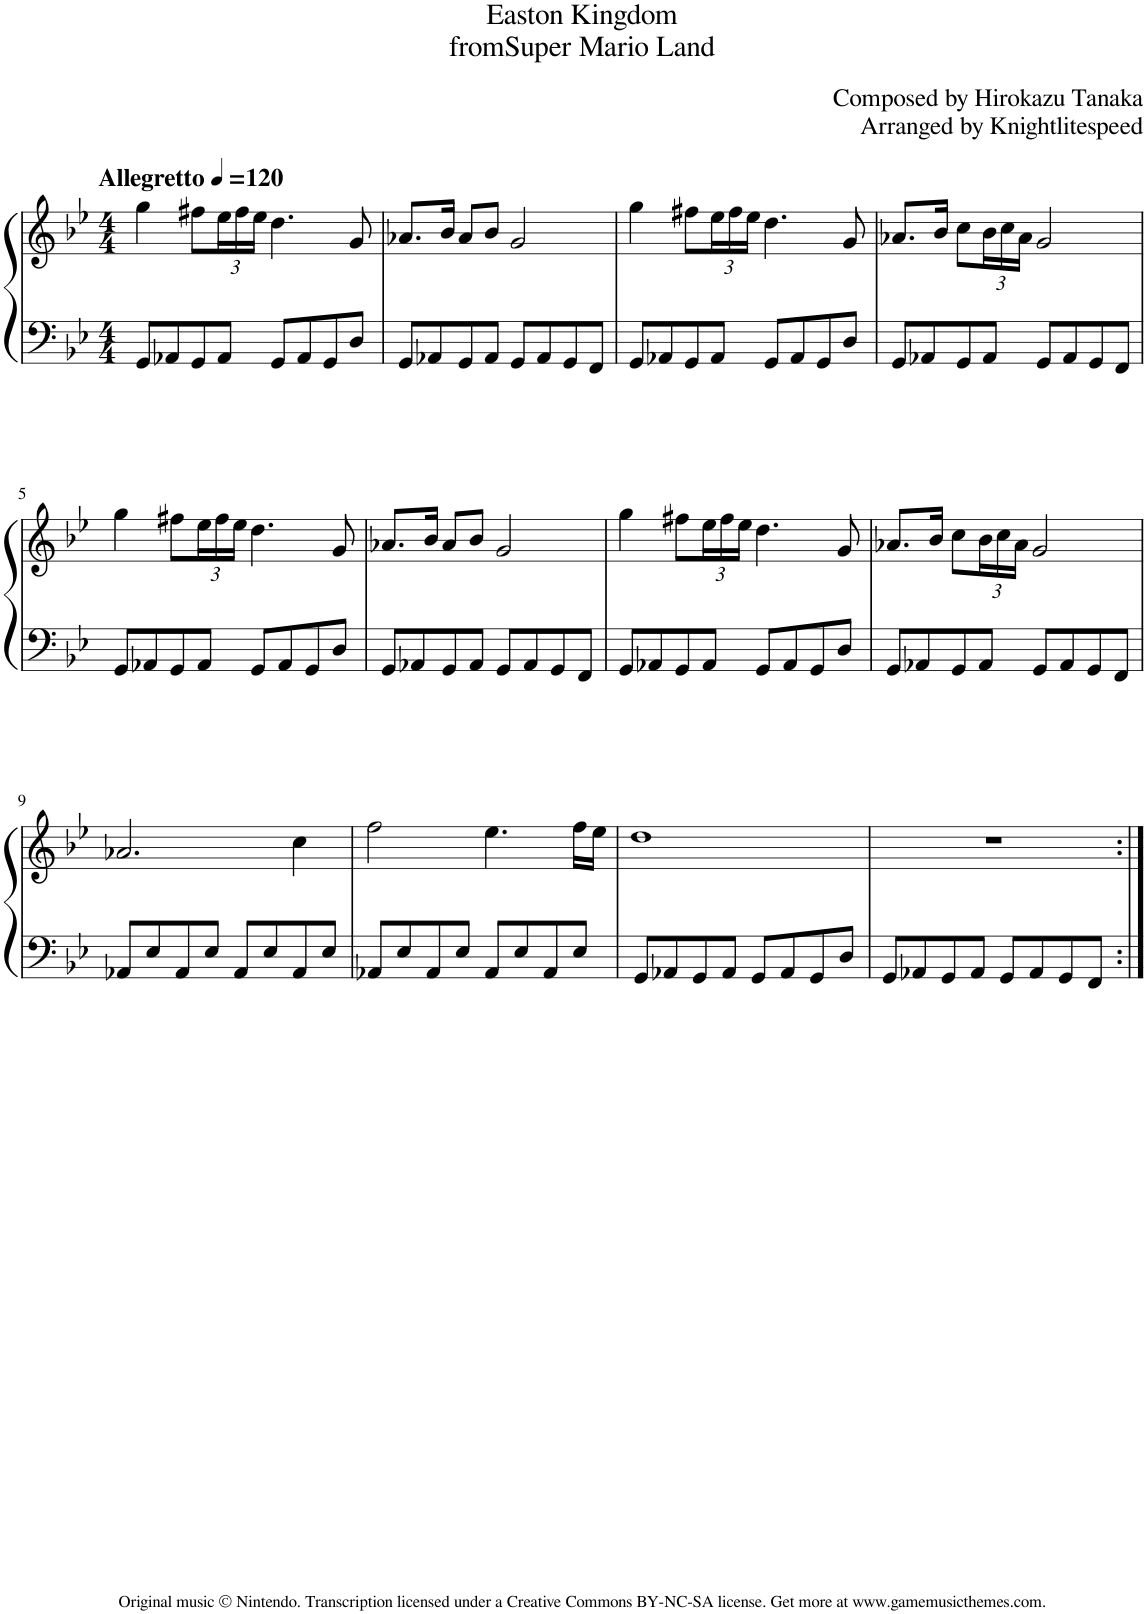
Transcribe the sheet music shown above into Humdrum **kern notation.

**kern	**kern
*part1	*part1
*staff2	*staff1
*I"Piano	*
*I'Pno	*
*clefF4	*clefG2
*k[b-e-]	*k[b-e-]
*M4/4	*M4/4
*MM120	*MM120
=1	=1
!	!LO:TX:a:B:t=Allegretto
8GG/L	4gg\
8AA-X/	.
8GG/	8ff#X\L
*	*Xbrackettup
8AA-/J	24ee-\L
.	24ff#\
.	24ee-\JJ
8GG/L	4.dd\
8AA-/	.
8GG/	.
8D/J	8g/
=2	=2
8GG/L	8.a-X/L
8AA-X/	.
.	16b-/Jk
8GG/	8a-/L
8AA-/J	8b-/J
8GG/L	2g/
8AA-/	.
8GG/	.
8FF/J	.
=3	=3
8GG/L	4gg\
8AA-X/	.
8GG/	8ff#X\L
8AA-/J	24ee-\L
.	24ff#\
.	24ee-\JJ
8GG/L	4.dd\
8AA-/	.
8GG/	.
8D/J	8g/
=4	=4
8GG/L	8.a-X/L
8AA-X/	.
.	16b-/Jk
8GG/	8cc\L
8AA-/J	24b-\L
.	24cc\
.	24a-\JJ
8GG/L	2g/
8AA-/	.
8GG/	.
8FF/J	.
!!LO:LB:g=z
=5	=5
8GG/L	4gg\
8AA-X/	.
8GG/	8ff#X\L
8AA-/J	24ee-\L
.	24ff#\
.	24ee-\JJ
8GG/L	4.dd\
8AA-/	.
8GG/	.
8D/J	8g/
=6	=6
8GG/L	8.a-X/L
8AA-X/	.
.	16b-/Jk
8GG/	8a-/L
8AA-/J	8b-/J
8GG/L	2g/
8AA-/	.
8GG/	.
8FF/J	.
=7	=7
8GG/L	4gg\
8AA-X/	.
8GG/	8ff#X\L
8AA-/J	24ee-\L
.	24ff#\
.	24ee-\JJ
8GG/L	4.dd\
8AA-/	.
8GG/	.
8D/J	8g/
=8	=8
8GG/L	8.a-X/L
8AA-X/	.
.	16b-/Jk
8GG/	8cc\L
8AA-/J	24b-\L
.	24cc\
.	24a-\JJ
8GG/L	2g/
8AA-/	.
8GG/	.
8FF/J	.
!!LO:LB:g=z
=9	=9
8AA-X/L	2.a-X/
8E-/	.
8AA-/	.
8E-/J	.
8AA-/L	.
8E-/	.
8AA-/	4cc\
8E-/J	.
=10	=10
8AA-X/L	2ff\
8E-/	.
8AA-/	.
8E-/J	.
8AA-/L	4.ee-\
8E-/	.
8AA-/	.
8E-/J	16ff\LL
.	16ee-\JJ
=11	=11
8GG/L	1dd
8AA-X/	.
8GG/	.
8AA-/J	.
8GG/L	.
8AA-/	.
8GG/	.
8D/J	.
=12	=12
8GG/L	1r
8AA-X/	.
8GG/	.
8AA-/J	.
8GG/L	.
8AA-/	.
8GG/	.
8FF/J	.
=:|!	=:|!
*-	*-
